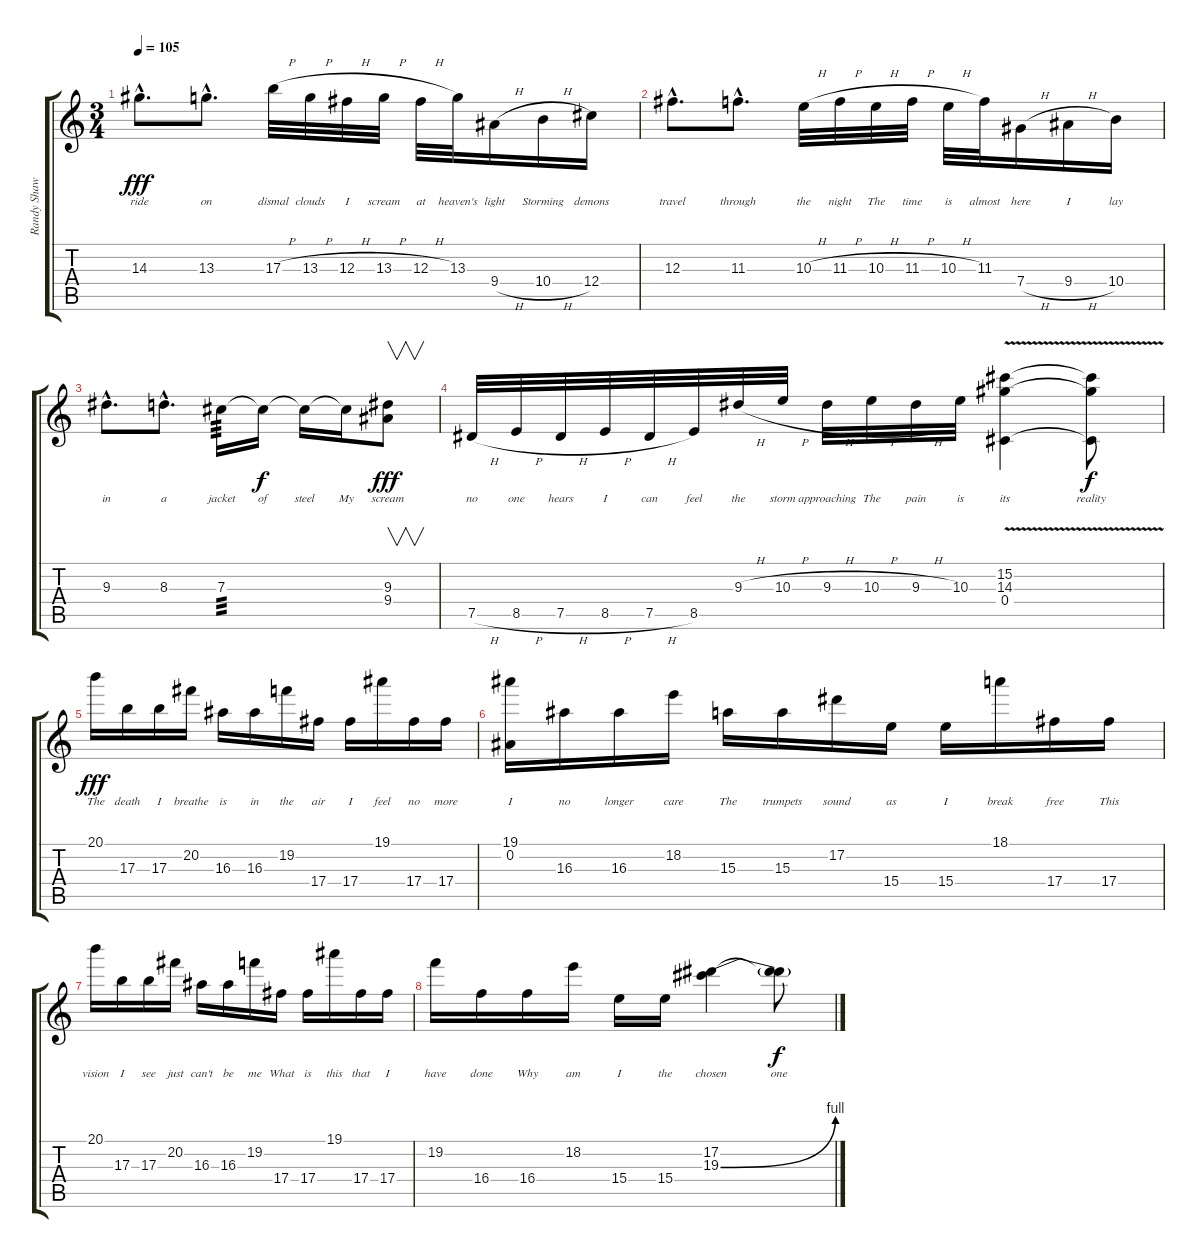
\track ("Randy Shawver Distortion" "Randy Shaw") {instrument distortionguitar}
\staff {score tabs}
\tuning (Eb4 Bb3 Gb3 Db3 Ab2 Eb2) {hide}
\ts (3 4)
\tempo 105
\clef g2
\ks c
14.3{hac}.8{d lyrics (0 "ride") lyrics (1 "") lyrics (2 "") lyrics (3 "") lyrics (4 "") dy fff} 13.3{hac}.8{d lyrics (0 "on") lyrics (1 "") lyrics (2 "") lyrics (3 "") lyrics (4 "")} 17.3{h}.32{lyrics (0 "dismal") lyrics (1 "") lyrics (2 "") lyrics (3 "") lyrics (4 "")} 13.3{h}.32{lyrics (0 "clouds") lyrics (1 "") lyrics (2 "") lyrics (3 "") lyrics (4 "")} 12.3{h}.32{lyrics (0 "I") lyrics (1 "") lyrics (2 "") lyrics (3 "") lyrics (4 "")} 13.3{h}.32{lyrics (0 "scream") lyrics (1 "") lyrics (2 "") lyrics (3 "") lyrics (4 "")} 12.3{h}.32{lyrics (0 "at") lyrics (1 "") lyrics (2 "") lyrics (3 "") lyrics (4 "")} 13.3.32{lyrics (0 "heaven's") lyrics (1 "") lyrics (2 "") lyrics (3 "") lyrics (4 "")} 9.4{h}.16{lyrics (0 "light") lyrics (1 "") lyrics (2 "") lyrics (3 "") lyrics (4 "")} 10.4{h}.16{lyrics (0 "Storming") lyrics (1 "") lyrics (2 "") lyrics (3 "") lyrics (4 "")} 12.4.16{lyrics (0 "demons") lyrics (1 "") lyrics (2 "") lyrics (3 "") lyrics (4 "")} |
12.3{hac}.8{d lyrics (0 "travel") lyrics (1 "") lyrics (2 "") lyrics (3 "") lyrics (4 "")} 11.3{hac}.8{d lyrics (0 "through") lyrics (1 "") lyrics (2 "") lyrics (3 "") lyrics (4 "")} 10.3{h}.32{lyrics (0 "the") lyrics (1 "") lyrics (2 "") lyrics (3 "") lyrics (4 "")} 11.3{h}.32{lyrics (0 "night") lyrics (1 "") lyrics (2 "") lyrics (3 "") lyrics (4 "")} 10.3{h}.32{lyrics (0 "The") lyrics (1 "") lyrics (2 "") lyrics (3 "") lyrics (4 "")} 11.3{h}.32{lyrics (0 "time") lyrics (1 "") lyrics (2 "") lyrics (3 "") lyrics (4 "")} 10.3{h}.32{lyrics (0 "is") lyrics (1 "") lyrics (2 "") lyrics (3 "") lyrics (4 "")} 11.3.32{lyrics (0 "almost") lyrics (1 "") lyrics (2 "") lyrics (3 "") lyrics (4 "")} 7.4{h}.16{lyrics (0 "here") lyrics (1 "") lyrics (2 "") lyrics (3 "") lyrics (4 "")} 9.4{h}.16{lyrics (0 "I") lyrics (1 "") lyrics (2 "") lyrics (3 "") lyrics (4 "")} 10.4.16{lyrics (0 "lay") lyrics (1 "") lyrics (2 "") lyrics (3 "") lyrics (4 "")} |
9.3{hac}.8{d lyrics (0 "in") lyrics (1 "") lyrics (2 "") lyrics (3 "") lyrics (4 "")} 8.3{hac}.8{d lyrics (0 "a") lyrics (1 "") lyrics (2 "") lyrics (3 "") lyrics (4 "")} 7.3.16{lyrics (0 "jacket") lyrics (1 "") lyrics (2 "") lyrics (3 "") lyrics (4 "") tp 3} 7.3{t}.16{lyrics (0 "of") lyrics (1 "") lyrics (2 "") lyrics (3 "") lyrics (4 "") dy f} 7.3{t}.16{lyrics (0 "steel") lyrics (1 "") lyrics (2 "") lyrics (3 "") lyrics (4 "")} 7.3{t}.16{lyrics (0 "My") lyrics (1 "") lyrics (2 "") lyrics (3 "") lyrics (4 "")} (9.3 9.4).8{v lyrics (0 "scream") lyrics (1 "") lyrics (2 "") lyrics (3 "") lyrics (4 "") dy fff} |
7.5{h}.32{lyrics (0 "no") lyrics (1 "") lyrics (2 "") lyrics (3 "") lyrics (4 "")} 8.5{h}.32{lyrics (0 "one") lyrics (1 "") lyrics (2 "") lyrics (3 "") lyrics (4 "")} 7.5{h}.32{lyrics (0 "hears") lyrics (1 "") lyrics (2 "") lyrics (3 "") lyrics (4 "")} 8.5{h}.32{lyrics (0 "I") lyrics (1 "") lyrics (2 "") lyrics (3 "") lyrics (4 "")} 7.5{h}.32{lyrics (0 "can") lyrics (1 "") lyrics (2 "") lyrics (3 "") lyrics (4 "")} 8.5.32{lyrics (0 "feel") lyrics (1 "") lyrics (2 "") lyrics (3 "") lyrics (4 "")} 9.3{h}.32{lyrics (0 "the") lyrics (1 "") lyrics (2 "") lyrics (3 "") lyrics (4 "")} 10.3{h}.32{lyrics (0 "storm") lyrics (1 "") lyrics (2 "") lyrics (3 "") lyrics (4 "")} 9.3{h}.32{lyrics (0 "approaching") lyrics (1 "") lyrics (2 "") lyrics (3 "") lyrics (4 "")} 10.3{h}.32{lyrics (0 "The") lyrics (1 "") lyrics (2 "") lyrics (3 "") lyrics (4 "")} 9.3{h}.32{lyrics (0 "pain") lyrics (1 "") lyrics (2 "") lyrics (3 "") lyrics (4 "")} 10.3.32{lyrics (0 "is") lyrics (1 "") lyrics (2 "") lyrics (3 "") lyrics (4 "")} (15.2{v} 14.3 0.4).4{lyrics (0 "its") lyrics (1 "") lyrics (2 "") lyrics (3 "") lyrics (4 "")} (15.2{t} 14.3{t} 0.4{t}).8{lyrics (0 "reality") lyrics (1 "") lyrics (2 "") lyrics (3 "") lyrics (4 "") dy f} |
20.1.16{lyrics (0 "The") lyrics (1 "") lyrics (2 "") lyrics (3 "") lyrics (4 "") dy fff} 17.3.16{lyrics (0 "death") lyrics (1 "") lyrics (2 "") lyrics (3 "") lyrics (4 "")} 17.3.16{lyrics (0 "I") lyrics (1 "") lyrics (2 "") lyrics (3 "") lyrics (4 "")} 20.2.16{lyrics (0 "breathe") lyrics (1 "") lyrics (2 "") lyrics (3 "") lyrics (4 "")} 16.3.16{lyrics (0 "is") lyrics (1 "") lyrics (2 "") lyrics (3 "") lyrics (4 "")} 16.3.16{lyrics (0 "in") lyrics (1 "") lyrics (2 "") lyrics (3 "") lyrics (4 "")} 19.2.16{lyrics (0 "the") lyrics (1 "") lyrics (2 "") lyrics (3 "") lyrics (4 "")} 17.4.16{lyrics (0 "air") lyrics (1 "") lyrics (2 "") lyrics (3 "") lyrics (4 "")} 17.4.16{lyrics (0 "I") lyrics (1 "") lyrics (2 "") lyrics (3 "") lyrics (4 "")} 19.1.16{lyrics (0 "feel") lyrics (1 "") lyrics (2 "") lyrics (3 "") lyrics (4 "")} 17.4.16{lyrics (0 "no") lyrics (1 "") lyrics (2 "") lyrics (3 "") lyrics (4 "")} 17.4.16{lyrics (0 "more") lyrics (1 "") lyrics (2 "") lyrics (3 "") lyrics (4 "")} |
(19.1 0.2).16{lyrics (0 "I") lyrics (1 "") lyrics (2 "") lyrics (3 "") lyrics (4 "")} 16.3.16{lyrics (0 "no") lyrics (1 "") lyrics (2 "") lyrics (3 "") lyrics (4 "")} 16.3.16{lyrics (0 "longer") lyrics (1 "") lyrics (2 "") lyrics (3 "") lyrics (4 "")} 18.2.16{lyrics (0 "care") lyrics (1 "") lyrics (2 "") lyrics (3 "") lyrics (4 "")} 15.3.16{lyrics (0 "The") lyrics (1 "") lyrics (2 "") lyrics (3 "") lyrics (4 "")} 15.3.16{lyrics (0 "trumpets") lyrics (1 "") lyrics (2 "") lyrics (3 "") lyrics (4 "")} 17.2.16{lyrics (0 "sound") lyrics (1 "") lyrics (2 "") lyrics (3 "") lyrics (4 "")} 15.4.16{lyrics (0 "as") lyrics (1 "") lyrics (2 "") lyrics (3 "") lyrics (4 "")} 15.4.16{lyrics (0 "I") lyrics (1 "") lyrics (2 "") lyrics (3 "") lyrics (4 "")} 18.1.16{lyrics (0 "break") lyrics (1 "") lyrics (2 "") lyrics (3 "") lyrics (4 "")} 17.4.16{lyrics (0 "free") lyrics (1 "") lyrics (2 "") lyrics (3 "") lyrics (4 "")} 17.4.16{lyrics (0 "This") lyrics (1 "") lyrics (2 "") lyrics (3 "") lyrics (4 "")} |
20.1.16{lyrics (0 "vision") lyrics (1 "") lyrics (2 "") lyrics (3 "") lyrics (4 "")} 17.3.16{lyrics (0 "I") lyrics (1 "") lyrics (2 "") lyrics (3 "") lyrics (4 "")} 17.3.16{lyrics (0 "see") lyrics (1 "") lyrics (2 "") lyrics (3 "") lyrics (4 "")} 20.2.16{lyrics (0 "just") lyrics (1 "") lyrics (2 "") lyrics (3 "") lyrics (4 "")} 16.3.16{lyrics (0 "can't") lyrics (1 "") lyrics (2 "") lyrics (3 "") lyrics (4 "")} 16.3.16{lyrics (0 "be") lyrics (1 "") lyrics (2 "") lyrics (3 "") lyrics (4 "")} 19.2.16{lyrics (0 "me") lyrics (1 "") lyrics (2 "") lyrics (3 "") lyrics (4 "")} 17.4.16{lyrics (0 "What") lyrics (1 "") lyrics (2 "") lyrics (3 "") lyrics (4 "")} 17.4.16{lyrics (0 "is") lyrics (1 "") lyrics (2 "") lyrics (3 "") lyrics (4 "")} 19.1.16{lyrics (0 "this") lyrics (1 "") lyrics (2 "") lyrics (3 "") lyrics (4 "")} 17.4.16{lyrics (0 "that") lyrics (1 "") lyrics (2 "") lyrics (3 "") lyrics (4 "")} 17.4.16{lyrics (0 "I") lyrics (1 "") lyrics (2 "") lyrics (3 "") lyrics (4 "")} |
19.2.16{lyrics (0 "have") lyrics (1 "") lyrics (2 "") lyrics (3 "") lyrics (4 "")} 16.4.16{lyrics (0 "done") lyrics (1 "") lyrics (2 "") lyrics (3 "") lyrics (4 "")} 16.4.16{lyrics (0 "Why") lyrics (1 "") lyrics (2 "") lyrics (3 "") lyrics (4 "")} 18.2.16{lyrics (0 "am") lyrics (1 "") lyrics (2 "") lyrics (3 "") lyrics (4 "")} 15.4.16{lyrics (0 "I") lyrics (1 "") lyrics (2 "") lyrics (3 "") lyrics (4 "")} 15.4.16{lyrics (0 "the") lyrics (1 "") lyrics (2 "") lyrics (3 "") lyrics (4 "")} (17.2 19.3{be (bend 0 0 60 4)}).4{lyrics (0 "chosen") lyrics (1 "") lyrics (2 "") lyrics (3 "") lyrics (4 "")} (17.2{t} 19.3{t}).8{lyrics (0 "one") lyrics (1 "") lyrics (2 "") lyrics (3 "") lyrics (4 "") dy f}
